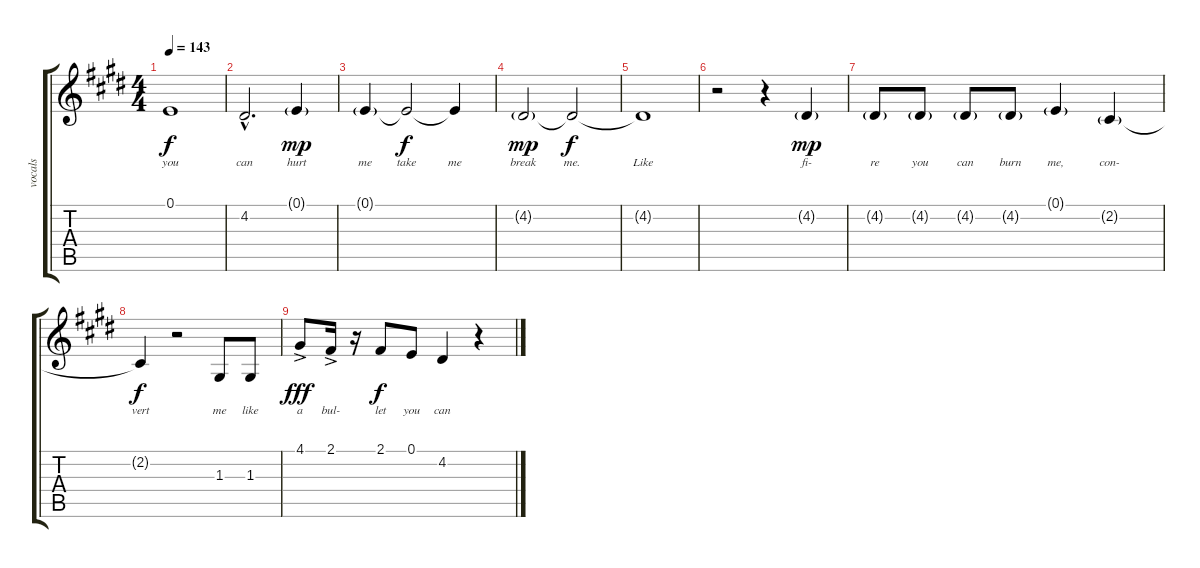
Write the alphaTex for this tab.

\track ("vocals" "vocals") {instrument bassoon}
\staff {score tabs}
\tuning (E4 B3 G3 D3 A2 E2) {hide}
\ts (4 4)
\tempo 143
\clef g2
\ks c#minor
0.1.1{lyrics (0 "you") lyrics (1 "") lyrics (2 "") lyrics (3 "") lyrics (4 "") dy f} |
4.2{hac}.2{d lyrics (0 "can") lyrics (1 "") lyrics (2 "") lyrics (3 "") lyrics (4 "")} 0.1{g}.4{lyrics (0 "hurt") lyrics (1 "") lyrics (2 "") lyrics (3 "") lyrics (4 "") dy mp} |
0.1{g}.4{lyrics (0 "me") lyrics (1 "") lyrics (2 "") lyrics (3 "") lyrics (4 "")} 0.1{t}.2{lyrics (0 "take") lyrics (1 "") lyrics (2 "") lyrics (3 "") lyrics (4 "") dy f} 0.1{t}.4{lyrics (0 "me") lyrics (1 "") lyrics (2 "") lyrics (3 "") lyrics (4 "")} |
4.2{g}.2{lyrics (0 "break") lyrics (1 "") lyrics (2 "") lyrics (3 "") lyrics (4 "") dy mp} 4.2{t}.2{lyrics (0 "me.") lyrics (1 "") lyrics (2 "") lyrics (3 "") lyrics (4 "") dy f} |
4.2{t}.1{lyrics (0 "Like") lyrics (1 "") lyrics (2 "") lyrics (3 "") lyrics (4 "")} |
r.2 r.4 4.2{g}.4{lyrics (0 "fi-") lyrics (1 "") lyrics (2 "") lyrics (3 "") lyrics (4 "") dy mp} |
4.2{g}.8{lyrics (0 "re") lyrics (1 "") lyrics (2 "") lyrics (3 "") lyrics (4 "")} 4.2{g}.8{lyrics (0 "you") lyrics (1 "") lyrics (2 "") lyrics (3 "") lyrics (4 "")} 4.2{g}.8{lyrics (0 "can") lyrics (1 "") lyrics (2 "") lyrics (3 "") lyrics (4 "")} 4.2{g}.8{lyrics (0 "burn") lyrics (1 "") lyrics (2 "") lyrics (3 "") lyrics (4 "")} 0.1{g}.4{lyrics (0 "me,") lyrics (1 "") lyrics (2 "") lyrics (3 "") lyrics (4 "")} 2.2{g}.4{lyrics (0 "con-") lyrics (1 "") lyrics (2 "") lyrics (3 "") lyrics (4 "")} |
2.2{t}.4{lyrics (0 "vert") lyrics (1 "") lyrics (2 "") lyrics (3 "") lyrics (4 "") dy f} r.2 1.3.8{lyrics (0 "me") lyrics (1 "") lyrics (2 "") lyrics (3 "") lyrics (4 "")} 1.3.8{lyrics (0 "like") lyrics (1 "") lyrics (2 "") lyrics (3 "") lyrics (4 "")} |
4.1{ac}.8{lyrics (0 "a") lyrics (1 "") lyrics (2 "") lyrics (3 "") lyrics (4 "") dy fff} 2.1{ac}.16{lyrics (0 "bul-") lyrics (1 "") lyrics (2 "") lyrics (3 "") lyrics (4 "")} r.16 2.1.8{lyrics (0 "let") lyrics (1 "") lyrics (2 "") lyrics (3 "") lyrics (4 "") dy f} 0.1.8{lyrics (0 "you") lyrics (1 "") lyrics (2 "") lyrics (3 "") lyrics (4 "")} 4.2.4{lyrics (0 "can") lyrics (1 "") lyrics (2 "") lyrics (3 "") lyrics (4 "")} r.4
